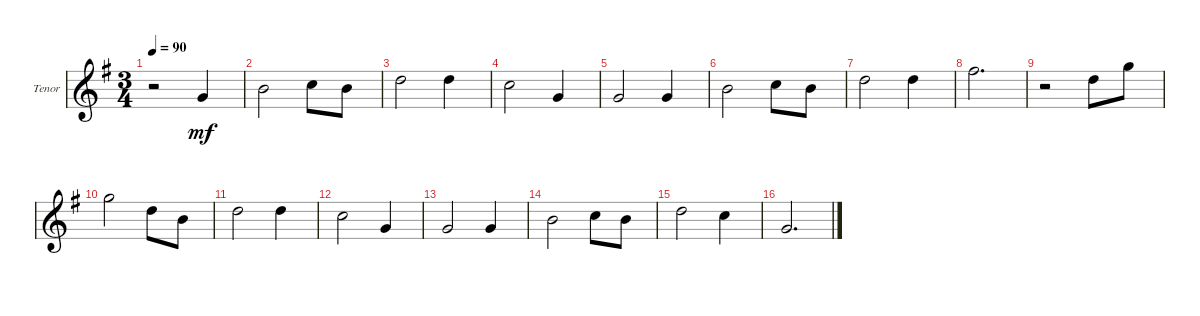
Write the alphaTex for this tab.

\defaultSystemsLayout 4
\bracketExtendMode groupsimilarinstruments
\firstSystemTrackNameOrientation horizontal
\otherSystemsTrackNameOrientation horizontal
\track ("Tenor" "Tenor") {instrument acousticguitarsteel}
\staff {score}
\tuning (E4 B3 G3 D3 A2 E2)
\ts (3 4)
\tempo 90
\clef g2
\scale
0.513944
\ks g
r.2{dy mf instrument acousticguitarsteel} 0.3.4{lyrics (0 "") lyrics (1 "") lyrics (2 "") lyrics (3 "") lyrics (4 "")} |
\scale
0.243028 0.2.2{lyrics (0 "") lyrics (1 "") lyrics (2 "") lyrics (3 "") lyrics (4 "")} 1.2.8{lyrics (0 "") lyrics (1 "") lyrics (2 "") lyrics (3 "") lyrics (4 "")} 0.2.8{lyrics (0 "") lyrics (1 "") lyrics (2 "") lyrics (3 "") lyrics (4 "")} |
\scale
0.243028 3.2.2{lyrics (0 "") lyrics (1 "") lyrics (2 "") lyrics (3 "") lyrics (4 "")} 3.2.4{lyrics (0 "") lyrics (1 "") lyrics (2 "") lyrics (3 "") lyrics (4 "")} |
\scale
0.333333 1.2.2{lyrics (0 "") lyrics (1 "") lyrics (2 "") lyrics (3 "") lyrics (4 "")} 0.3.4{lyrics (0 "") lyrics (1 "") lyrics (2 "") lyrics (3 "") lyrics (4 "")} |
\scale
0.333333 0.3.2{lyrics (0 "") lyrics (1 "") lyrics (2 "") lyrics (3 "") lyrics (4 "")} 0.3.4{lyrics (0 "") lyrics (1 "") lyrics (2 "") lyrics (3 "") lyrics (4 "")} |
\scale
0.333333 0.2.2{lyrics (0 "") lyrics (1 "") lyrics (2 "") lyrics (3 "") lyrics (4 "")} 1.2.8{lyrics (0 "") lyrics (1 "") lyrics (2 "") lyrics (3 "") lyrics (4 "")} 0.2.8{lyrics (0 "") lyrics (1 "") lyrics (2 "") lyrics (3 "") lyrics (4 "")} |
\scale
0.333333 3.2.2{lyrics (0 "") lyrics (1 "") lyrics (2 "") lyrics (3 "") lyrics (4 "")} 3.2.4{lyrics (0 "") lyrics (1 "") lyrics (2 "") lyrics (3 "") lyrics (4 "")} |
\scale
0.333333 2.1.2{d lyrics (0 "") lyrics (1 "") lyrics (2 "") lyrics (3 "") lyrics (4 "")} |
\scale
0.333333 r.2 3.2.8{lyrics (0 "") lyrics (1 "") lyrics (2 "") lyrics (3 "") lyrics (4 "")} 3.1.8{lyrics (0 "") lyrics (1 "") lyrics (2 "") lyrics (3 "") lyrics (4 "")} |
\scale
0.333333 3.1.2{lyrics (0 "") lyrics (1 "") lyrics (2 "") lyrics (3 "") lyrics (4 "")} 3.2.8{lyrics (0 "") lyrics (1 "") lyrics (2 "") lyrics (3 "") lyrics (4 "")} 0.2.8{lyrics (0 "") lyrics (1 "") lyrics (2 "") lyrics (3 "") lyrics (4 "")} |
\scale
0.333333 3.2.2{lyrics (0 "") lyrics (1 "") lyrics (2 "") lyrics (3 "") lyrics (4 "")} 3.2.4{lyrics (0 "") lyrics (1 "") lyrics (2 "") lyrics (3 "") lyrics (4 "")} |
\scale
0.333333 1.2.2{lyrics (0 "") lyrics (1 "") lyrics (2 "") lyrics (3 "") lyrics (4 "")} 0.3.4{lyrics (0 "") lyrics (1 "") lyrics (2 "") lyrics (3 "") lyrics (4 "")} |
\scale
0.333333 0.3.2{lyrics (0 "") lyrics (1 "") lyrics (2 "") lyrics (3 "") lyrics (4 "")} 0.3.4{lyrics (0 "") lyrics (1 "") lyrics (2 "") lyrics (3 "") lyrics (4 "")} |
\scale
0.333333 0.2.2{lyrics (0 "") lyrics (1 "") lyrics (2 "") lyrics (3 "") lyrics (4 "")} 1.2.8{lyrics (0 "") lyrics (1 "") lyrics (2 "") lyrics (3 "") lyrics (4 "")} 0.2.8{lyrics (0 "") lyrics (1 "") lyrics (2 "") lyrics (3 "") lyrics (4 "")} |
\scale
0.333333 3.2.2{lyrics (0 "") lyrics (1 "") lyrics (2 "") lyrics (3 "") lyrics (4 "")} 1.2.4{lyrics (0 "") lyrics (1 "") lyrics (2 "") lyrics (3 "") lyrics (4 "")} |
0.3.2{d lyrics (0 "") lyrics (1 "") lyrics (2 "") lyrics (3 "") lyrics (4 "")}
